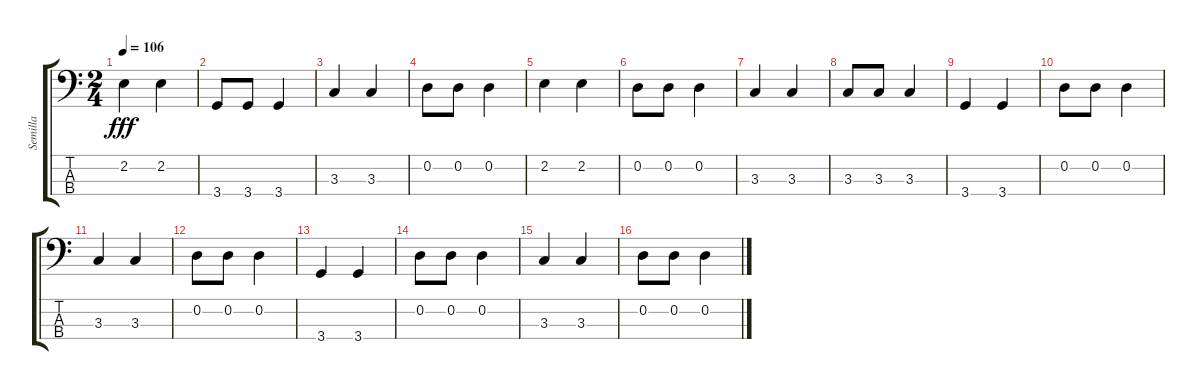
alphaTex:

\track ("Semilla" "Semilla") {instrument electricbassfinger}
\staff {score tabs}
\tuning (G2 D2 A1 E1) {hide}
\ts (2 4)
\tempo 106
\clef f4
\ks c
2.2.4{dy fff} 2.2.4 |
3.4.8 3.4.8 3.4.4 |
3.3.4 3.3.4 |
0.2.8 0.2.8 0.2.4 |
2.2.4 2.2.4 |
0.2.8 0.2.8 0.2.4 |
3.3.4 3.3.4 |
3.3.8 3.3.8 3.3.4 |
3.4.4 3.4.4 |
0.2.8 0.2.8 0.2.4 |
3.3.4 3.3.4 |
0.2.8 0.2.8 0.2.4 |
3.4.4 3.4.4 |
0.2.8 0.2.8 0.2.4 |
3.3.4 3.3.4 |
0.2.8 0.2.8 0.2.4
